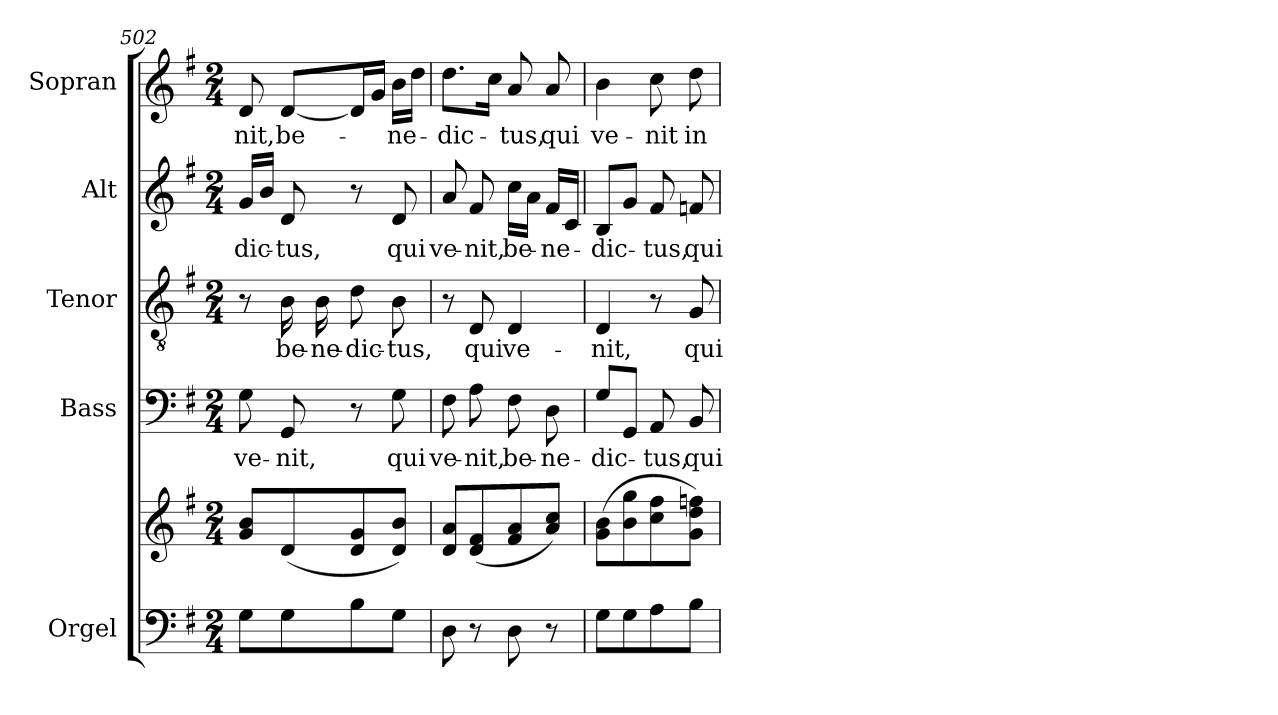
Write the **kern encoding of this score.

**kern	**kern	**kern	**text	**kern	**text	**kern	**text	**kern	**text
*part5	*part5	*part4	*part4	*part3	*part3	*part2	*part2	*part1	*part1
*staff6	*staff5	*staff4	*staff4	*staff3	*staff3	*staff2	*staff2	*staff1	*staff1
*I"Orgel	*	*I"Bass	*	*I"Tenor	*	*I"Alt	*	*I"Sopran	*
*I'Org.	*	*I'B.	*	*I'T.	*	*I'A.	*	*I'S.	*
!!LO:PB:g=z
*clefF4	*clefG2	*clefF4	*	*clefGv2	*	*clefG2	*	*clefG2	*
*k[f#]	*k[f#]	*k[f#]	*	*k[f#]	*	*k[f#]	*	*k[f#]	*
*G:	*G:	*G:	*	*G:	*	*G:	*	*G:	*
*M2/4	*M2/4	*M2/4	*	*M2/4	*	*M2/4	*	*M2/4	*
=502	=502	=502	=502	=502	=502	=502	=502	=502	=502
!	!	!	!LO:LY:b	!	!	!	!LO:LY:b	!	!LO:LY:b
8G\L	8g/ 8b/L	8G\	ve-	8r	.	16g/LL	-dic-	8d/	-nit,
.	.	.	.	.	.	16b/JJ	.	.	.
!	!	!	!LO:LY:b	!	!LO:LY:b	!	!LO:LY:b	!	!LO:LY:b
8G\	(<8d/	8GG/	-nit,	16B\	be-	8d/	-tus,	[8d/L	be-
!	!	!	!	!	!LO:LY:b	!	!	!	!
.	.	.	.	16B\	-ne-	.	.	.	.
!	!	!	!	!	!LO:LY:b	!	!	!	!
8B\	8d/ 8g/	8r	.	8d\	-dic-	8r	.	16d/L]	.
.	.	.	.	.	.	.	.	16g/JJ	.
!	!	!	!LO:LY:b	!	!LO:LY:b	!	!LO:LY:b	!	!LO:LY:b
8G\J	8d/ 8b/J)	8G\	qui	8B\	-tus,	8d/	qui	16b\LL	-ne-
.	.	.	.	.	.	.	.	16dd\JJ	.
=503	=503	=503	=503	=503	=503	=503	=503	=503	=503
!	!	!	!LO:LY:b	!	!	!	!LO:LY:b	!	!LO:LY:b
8D\	8d/ 8a/L	8F#\	ve-	8r	.	8a/	ve-	8.dd\L	-dic-
!	!	!	!LO:LY:b	!	!LO:LY:b	!	!LO:LY:b	!	!
8r	(<8d/ 8f#/	8A\	-nit,	8D/	qui	8f#/	-nit,	.	.
.	.	.	.	.	.	.	.	16cc\Jk	.
!	!	!	!LO:LY:b	!	!LO:LY:b	!	!LO:LY:b	!	!LO:LY:b
8D\	8f#/ 8a/	8F#\	be-	4D/	ve-	16cc\LL	be-	8a/	-tus,
.	.	.	.	.	.	16a\JJ	.	.	.
!	!	!	!LO:LY:b	!	!	!	!LO:LY:b	!	!LO:LY:b
8r	8a/ 8cc/J)	8D\	-ne-	.	.	16f#/LL	-ne-	8a/	qui
.	.	.	.	.	.	16c/JJ	.	.	.
=504	=504	=504	=504	=504	=504	=504	=504	=504	=504
!	!	!	!LO:LY:b	!	!LO:LY:b	!	!LO:LY:b	!	!LO:LY:b
8G\L	(>8g\ 8b\L	8G/L	-dic-	4D/	-nit,	8B/L	-dic-	4b\	ve-
8G\	8b\ 8gg\	8GG/J	.	.	.	8g/J	.	.	.
!	!	!	!LO:LY:b	!	!	!	!LO:LY:b	!	!LO:LY:b
8A\	8cc\ 8ff#\	8AA/	-tus,	8r	.	8f#/	-tus,	8cc\	-nit
!	!	!	!LO:LY:b	!	!LO:LY:b	!	!LO:LY:b	!	!LO:LY:b
8B\J	8g\ 8dd\ 8ffn\J)	8BB/	qui	8G/	qui	8fn/	qui	8dd\	in
=	=	=	=	=	=	=	=	=	=
*-	*-	*-	*-	*-	*-	*-	*-	*-	*-
